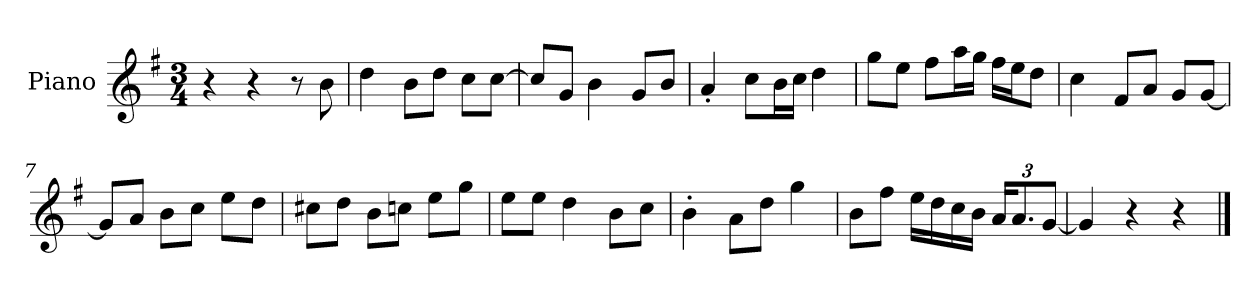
**kern
*part1
*staff1
*I"Piano
*I'P-no
*clefG2
*k[f#]
*M3/4
*MM90
=1
4r
4r
8r
8b\
=2
4dd\
8b\L
8dd\J
8cc\L
[8cc\J
=3
8cc/L]
8g/J
4b\
8g/L
8b/J
=4
4a'/
8cc\L
16b\L
16cc\JJ
4dd\
=5
8gg\L
8ee\J
8ff#\L
16aa\L
16gg\JJ
16ff#\LL
16ee\J
8dd\J
=6
4cc\
8f#/L
8a/J
8g/L
[8g/J
=7
8g/L]
8a/J
8b\L
8cc\J
8ee\L
8dd\J
!!LO:LB:g=z
=8
8cc#X\L
8dd\J
8b\L
8ccn\J
8ee\L
8gg\J
=9
8ee\L
8ee\J
4dd\
8b\L
8cc\J
=10
4b'\
8a\L
8dd\J
4gg\
=11
8b\L
8ff#\J
16ee\LL
16dd\
16cc\
16b\JJ
*Xbrackettup
24a/KL
12.a/
[12g/J
=12
4g/]
4r
4r
==
*-
